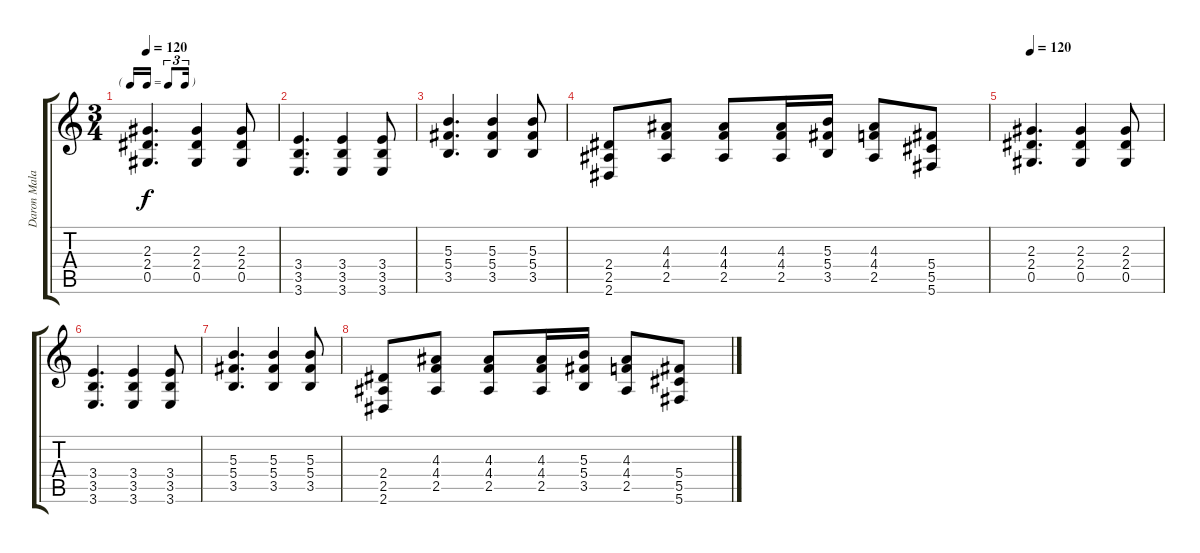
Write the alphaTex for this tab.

\track ("Daron Malakian" "Daron Mala") {instrument electricguitarclean}
\staff {score tabs}
\tuning (Eb4 Bb3 Gb3 Db3 Ab2 Db2) {hide}
\ts (3 4)
\tf triplet16th
\tempo 120
\clef g2
\ks c
(2.3 2.4 0.5).4{d dy f volume 11 instrument distortionguitar} (2.3 2.4 0.5).4 (2.3 2.4 0.5).8 |
(3.4 3.5 3.6).4{d} (3.4 3.5 3.6).4 (3.4 3.5 3.6).8 |
(5.3 5.4 3.5).4{d} (5.3 5.4 3.5).4 (5.3 5.4 3.5).8 |
(2.4 2.5 2.6).8 (4.3 4.4 2.5).8 (4.3 4.4 2.5).8 (4.3 4.4 2.5).16 (5.3 5.4 3.5).16 (4.3 4.4 2.5).8 (5.4 5.5 5.6).8 |
\tempo 120
(2.3 2.4 0.5).4{d volume 11 instrument distortionguitar} (2.3 2.4 0.5).4 (2.3 2.4 0.5).8 |
(3.4 3.5 3.6).4{d} (3.4 3.5 3.6).4 (3.4 3.5 3.6).8 |
(5.3 5.4 3.5).4{d} (5.3 5.4 3.5).4 (5.3 5.4 3.5).8 |
(2.4 2.5 2.6).8 (4.3 4.4 2.5).8 (4.3 4.4 2.5).8 (4.3 4.4 2.5).16 (5.3 5.4 3.5).16 (4.3 4.4 2.5).8 (5.4 5.5 5.6).8
